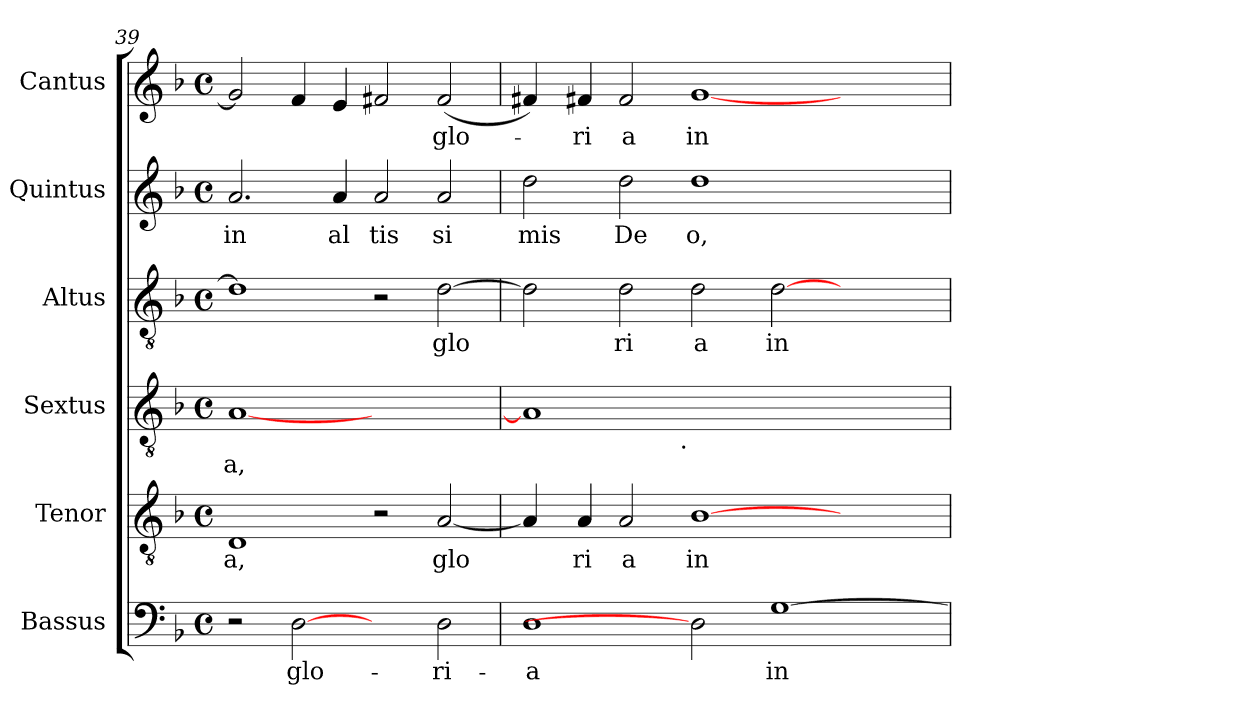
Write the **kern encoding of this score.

**kern	**text	**kern	**text	**kern	**text	**kern	**text	**kern	**text	**kern	**text
*part6	*part6	*part5	*part5	*part4	*part4	*part3	*part3	*part2	*part2	*part1	*part1
*staff6	*staff6	*staff5	*staff5	*staff4	*staff4	*staff3	*staff3	*staff2	*staff2	*staff1	*staff1
*I"Bassus	*	*I"Tenor	*	*I"Sextus	*	*I"Altus	*	*I"Quintus	*	*I"Cantus	*
*clefF4	*	*clefGv2	*	*clefGv2	*	*clefGv2	*	*clefG2	*	*clefG2	*
*k[b-]	*	*k[b-]	*	*k[b-]	*	*k[b-]	*	*k[b-]	*	*k[b-]	*
*F:	*	*F:	*	*F:	*	*F:	*	*F:	*	*F:	*
*M4/4	*	*M4/4	*	*M4/4	*	*M4/4	*	*M4/4	*	*M4/4	*
*met(c)	*	*met(c)	*	*met(c)	*	*met(c)	*	*met(c)	*	*met(c)	*
=39	=39	=39	=39	=39	=39	=39	=39	=39	=39	=39	=39
!	!	!	!LO:LY:b:cj	!	!LO:LY:b:cj	!	!	!	!LO:LY:b:cj	!	!
2r	.	1D	a,	[1A	a,	1d]	.	2.a/	in	2g/]	.
!	!LO:LY:b:cj	!	!	!	!	!	!	!	!	!	!
[2D	glo-	.	.	.	.	.	.	.	.	4f/	.
!	!	!	!	!	!	!	!	!	!LO:LY:b:cj	!	!
.	.	.	.	.	.	.	.	4a/	al	4e/	.
!	!	!	!	!	!	!	!	!	!LO:LY:b:cj	!	!
2ryy	.	2r	.	1ryy	.	2r	.	2a/	tis	2f#X/	.
!	!LO:LY:b:cj	!	!LO:LY:b	!	!	!	!LO:LY:b	!	!LO:LY:b:cj	!	!LO:LY:b
2D\	-ri-	[>2A/	glo	.	.	[>2d\	glo	2a/	si	(>2f#/	glo-
!!LO:LB:g=z
=40	=40	=40	=40	=40	=40	=40	=40	=40	=40	=40	=40
!	!LO:LY:b:cj	!	!	!	!	!	!	!	!LO:LY:b:cj	!	!
*	*	*	*	*^	*	*^	*	*	*	*	*
1D	-a	4A/]	.	1A]	2ryy	.	2d\]	16..ryy	.	2dd\	mis	4f#X/)	.
.	.	.	.	.	.	.	.	1ryy	.	.	.	.	.
!	!	!	!LO:LY:b:cj	!	!	!	!	!	!	!	!	!	!LO:LY:b:cj
.	.	4A/	ri	.	.	.	.	.	.	.	.	4f#X/	-ri
!	!	!	!LO:LY:b:cj	!	!	!	!	!	!LO:LY:b:cj	!	!LO:LY:b:cj	!	!LO:LY:b:cj
.	.	2A/	a	.	4...ryy	.	2d\	.	ri	2dd\	De	2f#/	a
!	!	!	!	!	!LO:TX:b:t=.	!	!	!	!	!	!	!	!
.	.	.	.	.	1ryy	.	.	.	.	.	.	.	.
!	!	!	!LO:LY:b:cj	!	!	!	!	!	!LO:LY:b:cj	!	!LO:LY:b:cj	!	!LO:LY:b:cj
2D]	.	[>1B-	in	1.ryy	.	.	2d\	.	a	1dd	o,	[<1g	in
.	.	.	.	.	.	.	.	1ryy	.	.	.	.	.
!	!LO:LY:b:cj	!	!	!	!	!	!	!	!LO:LY:b:cj	!	!	!	!
[>1G	in	.	.	.	.	.	[>2d\	.	in	.	.	.	.
.	.	.	.	.	2ryy	.	.	.	.	.	.	.	.
.	.	2ryy	.	.	.	.	2ryy	.	.	2ryy	.	2ryy	.
.	.	.	.	.	.	.	.	4ryy	.	.	.	.	.
.	.	.	.	.	.	.	.	8ryy	.	.	.	.	.
.	.	.	.	.	32ryy	.	.	.	.	.	.	.	.
.	.	.	.	.	.	.	.	64ryy	.	.	.	.	.
*	*	*	*	*v	*v	*	*	*	*	*	*	*	*
*	*	*	*	*	*	*v	*v	*	*	*	*	*
=	=	=	=	=	=	=	=	=	=	=	=
*-	*-	*-	*-	*-	*-	*-	*-	*-	*-	*-	*-
